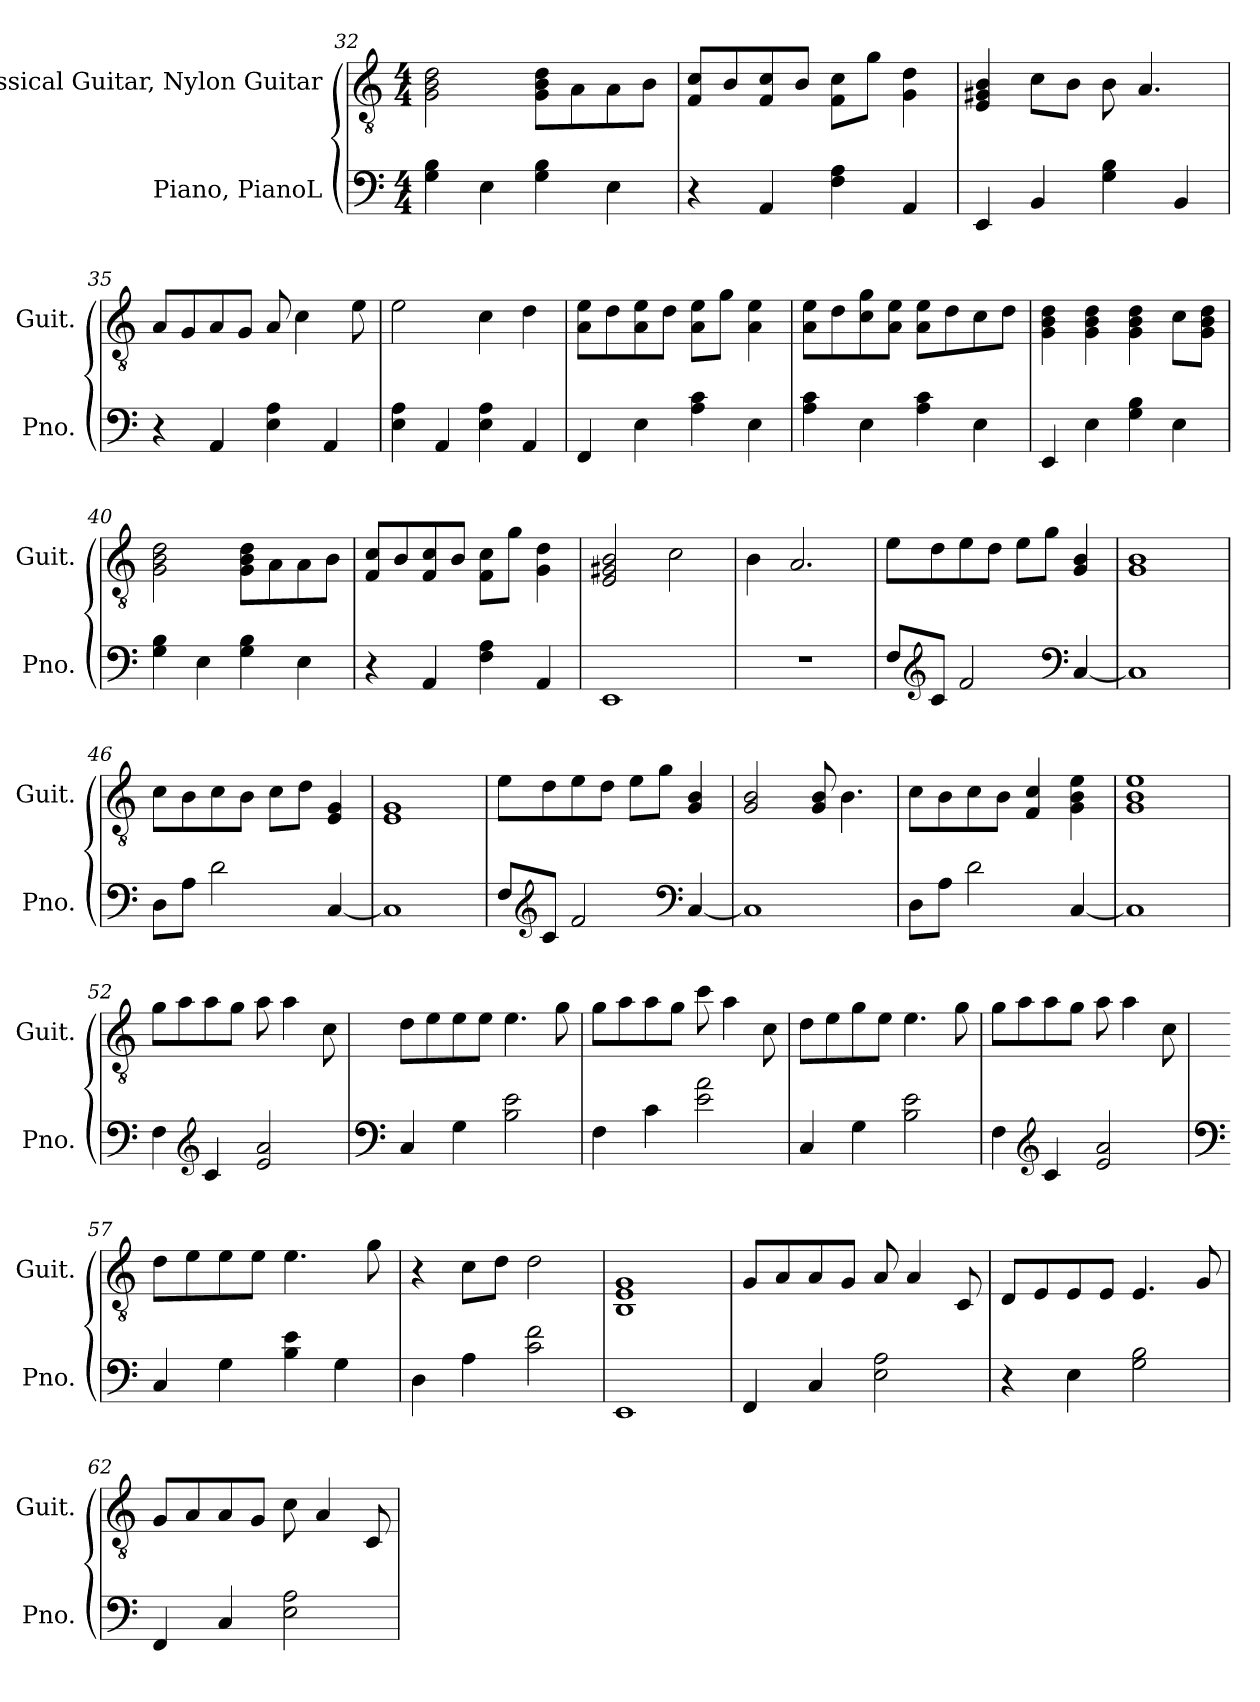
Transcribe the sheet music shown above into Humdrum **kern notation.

**kern	**kern
*part2	*part1
*staff2	*staff1
*I"Piano, PianoL	*I"Classical Guitar, Nylon Guitar
*I'Pno.	*I'Guit.
*clefF4	*clefGv2
*k[]	*k[]
*M4/4	*M4/4
=32	=32
4G\ 4B\	2G\ 2B\ 2d\
4E\	.
4G\ 4B\	8G\ 8B\ 8d\L
.	8A\
4E\	8A\
.	8B\J
=33	=33
4r	8F/ 8c/L
.	8B/
4AA/	8F/ 8c/
.	8B/J
4F\ 4A\	8F\ 8c\L
.	8g\J
4AA/	4G\ 4d\
=34	=34
4EE/	4E/ 4G#X/ 4B/
4BB/	8c\L
.	8B\J
4G\ 4B\	8B\
.	4.A/
4BB/	.
!!LO:PB:g=z
=35	=35
4r	8A/L
.	8G/
4AA/	8A/
.	8G/J
4E\ 4A\	8A/
.	4c\
4AA/	.
.	8e\
=36	=36
4E\ 4A\	2e\
4AA/	.
4E\ 4A\	4c\
4AA/	4d\
=37	=37
4FF/	8A\ 8e\L
.	8d\
4E\	8A\ 8e\
.	8d\J
4A\ 4c\	8A\ 8e\L
.	8g\J
4E\	4A\ 4e\
=38	=38
4A\ 4c\	8A\ 8e\L
.	8d\
4E\	8c\ 8g\
.	8A\ 8e\J
4A\ 4c\	8A\ 8e\L
.	8d\
4E\	8c\
.	8d\J
=39	=39
4EE/	4G\ 4B\ 4d\
4E\	4G\ 4B\ 4d\
4G\ 4B\	4G\ 4B\ 4d\
4E\	8c\L
.	8G\ 8B\ 8d\J
=40	=40
4G\ 4B\	2G\ 2B\ 2d\
4E\	.
4G\ 4B\	8G\ 8B\ 8d\L
.	8A\
4E\	8A\
.	8B\J
!!LO:LB:g=z
=41	=41
4r	8F/ 8c/L
.	8B/
4AA/	8F/ 8c/
.	8B/J
4F\ 4A\	8F\ 8c\L
.	8g\J
4AA/	4G\ 4d\
=42	=42
1EE	2E/ 2G#X/ 2B/
.	2c\
=43	=43
1r	4B\
.	2.A/
=44	=44
8F/L	8e\L
*clefG2	*
8c/J	8d\
2f/	8e\
.	8d\J
.	8e\L
.	8g\J
*clefF4	*
[4C/	4G/ 4B/
=45	=45
1C]	1G 1B
=46	=46
8D\L	8c\L
8A\J	8B\
2d\	8c\
.	8B\J
.	8c\L
.	8d\J
[4C/	4E/ 4G/
=47	=47
1C]	1E 1G
!!LO:LB:g=z
=48	=48
8F/L	8e\L
*clefG2	*
8c/J	8d\
2f/	8e\
.	8d\J
.	8e\L
.	8g\J
*clefF4	*
[4C/	4G/ 4B/
=49	=49
1C]	2G/ 2B/
.	8G/ 8B/
.	4.B\
=50	=50
8D\L	8c\L
8A\J	8B\
2d\	8c\
.	8B\J
.	4F/ 4c/
[4C/	4G\ 4B\ 4e\
=51	=51
1C]	1G 1B 1e
=52	=52
4F\	8g\L
.	8a\
*clefG2	*
4c/	8a\
.	8g\J
2e/ 2a/	8a\
.	4a\
.	8c\
=53	=53
*clefF4	*
4C/	8d\L
.	8e\
4G\	8e\
.	8e\J
2B\ 2e\	4.e\
.	8g\
!!LO:LB:g=z
=54	=54
4F\	8g\L
.	8a\
4c\	8a\
.	8g\J
2e\ 2a\	8cc\
.	4a\
.	8c\
=55	=55
4C/	8d\L
.	8e\
4G\	8g\
.	8e\J
2B\ 2e\	4.e\
.	8g\
=56	=56
4F\	8g\L
.	8a\
*clefG2	*
4c/	8a\
.	8g\J
2e/ 2a/	8a\
.	4a\
.	8c\
=57	=57
*clefF4	*
4C/	8d\L
.	8e\
4G\	8e\
.	8e\J
4B\ 4e\	4.e\
4G\	.
.	8g\
=58	=58
4D\	4r
4A\	8c\L
.	8d\J
2c\ 2f\	2d\
=59	=59
1EE	1BB 1E 1G
!!LO:LB:g=z
=60	=60
4FF/	8G/L
.	8A/
4C/	8A/
.	8G/J
2E\ 2A\	8A/
.	4A/
.	8C/
=61	=61
4r	8D/L
.	8E/
4E\	8E/
.	8E/J
2G\ 2B\	4.E/
.	8G/
=62	=62
4FF/	8G/L
.	8A/
4C/	8A/
.	8G/J
2E\ 2A\	8c\
.	4A/
.	8C/
=	=
*-	*-
